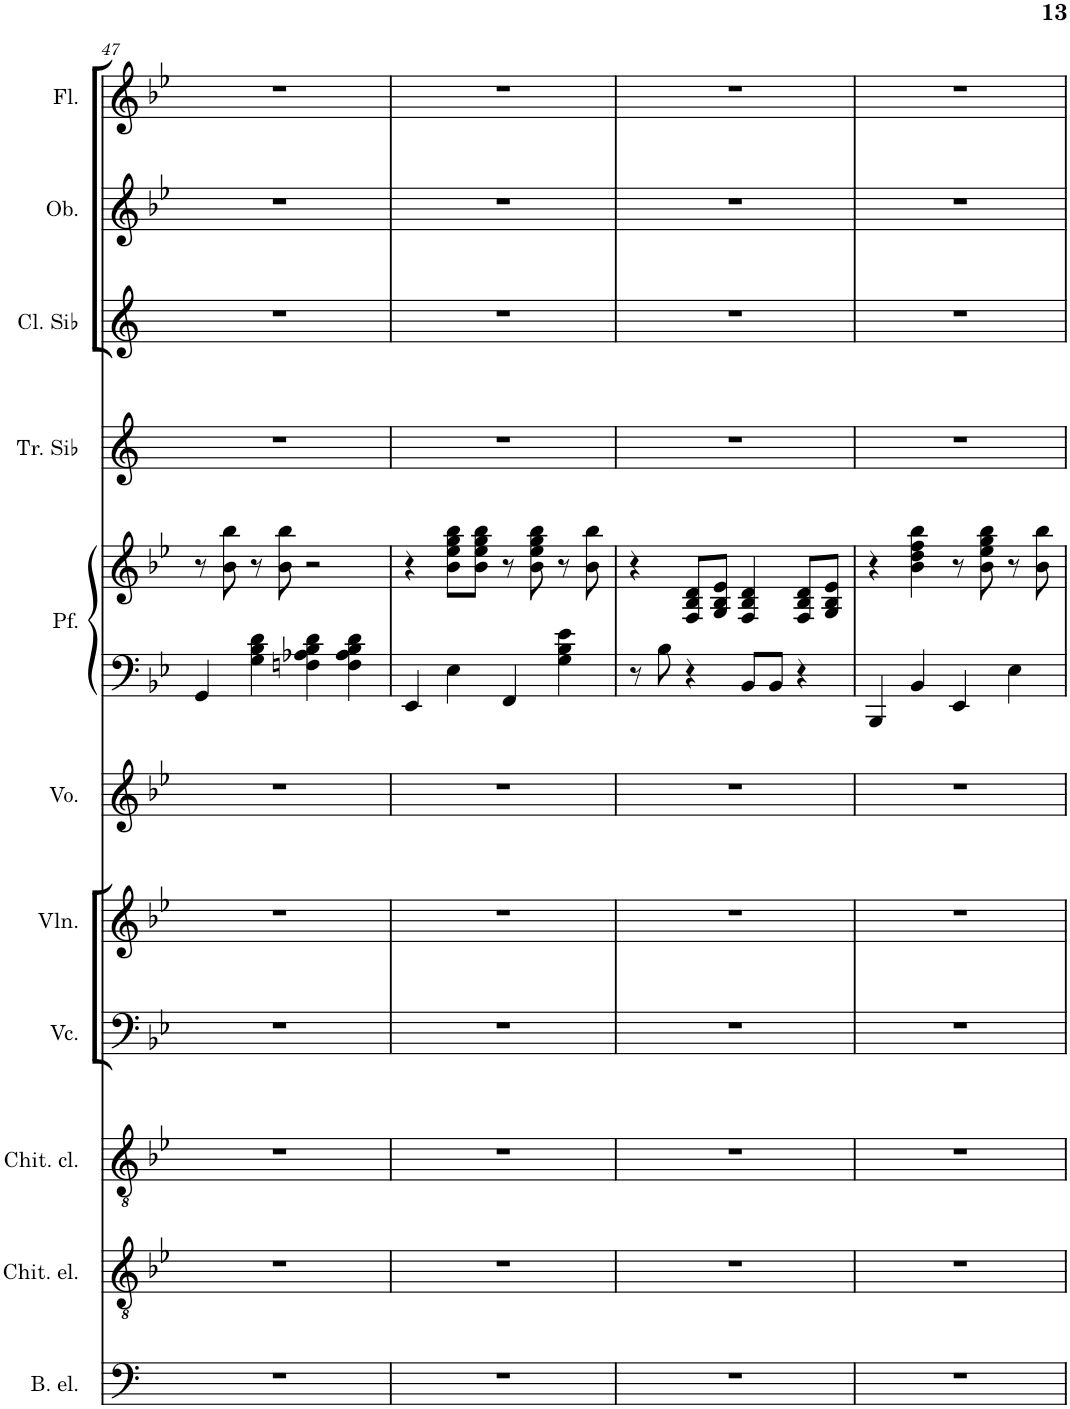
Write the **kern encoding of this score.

**kern	**kern	**kern	**kern	**kern	**kern	**kern	**kern	**kern	**kern	**kern	**kern
*part11	*part10	*part9	*part8	*part7	*part6	*part5	*part5	*part4	*part3	*part2	*part1
*staff12	*staff11	*staff10	*staff9	*staff8	*staff7	*staff6	*staff5	*staff4	*staff3	*staff2	*staff1
*I"Basso elettrico 6-corde	*I"Chitarra elettrica	*I"Chitarra classica	*I"Violoncello	*I"Violino	*I"Voce	*I"Piano	*	*I"Tromba in Sib	*I"Clarinetto in Sib	*I"Oboe	*I"Flauto
*I'B. el.	*I'Chit. el.	*I'Chit. cl.	*I'Vc.	*I'Vln.	*I'Vo.	*	*	*I'Tr. Sib	*I'Cl. Sib	*I'Ob.	*I'Fl.
!!LO:PB:g=z
*clefF4	*clefGv2	*clefGv2	*clefF4	*clefG2	*clefG2	*clefF4	*clefG2	*clefG2	*clefG2	*clefG2	*clefG2
*Trd7c12	*	*	*	*	*	*	*	*Trd1c2	*Trd1c2	*	*
*k[]	*k[b-e-]	*k[b-e-]	*k[b-e-]	*k[b-e-]	*k[b-e-]	*k[b-e-]	*k[b-e-]	*k[]	*k[]	*k[b-e-]	*k[b-e-]
*M4/4	*M4/4	*M4/4	*M4/4	*M4/4	*M4/4	*M4/4	*M4/4	*M4/4	*M4/4	*M4/4	*M4/4
=47	=47	=47	=47	=47	=47	=47	=47	=47	=47	=47	=47
1r	1r	1r	1r	1r	1r	4GG/	8r	1r	1r	1r	1r
.	.	.	.	.	.	.	8b-\ 8bb-\	.	.	.	.
.	.	.	.	.	.	4G\ 4B-\ 4d\	8r	.	.	.	.
.	.	.	.	.	.	.	8b-\ 8bb-\	.	.	.	.
.	.	.	.	.	.	4Fn\ 4A-X\ 4B-\ 4d\	2r	.	.	.	.
.	.	.	.	.	.	4F\ 4A-\ 4B-\ 4d\	.	.	.	.	.
=48	=48	=48	=48	=48	=48	=48	=48	=48	=48	=48	=48
1r	1r	1r	1r	1r	1r	4EE-/	4r	1r	1r	1r	1r
.	.	.	.	.	.	4E-\	8b-\ 8ee-\ 8gg\ 8bb-\L	.	.	.	.
.	.	.	.	.	.	.	8b-\ 8ee-\ 8gg\ 8bb-\J	.	.	.	.
.	.	.	.	.	.	4FF/	8r	.	.	.	.
.	.	.	.	.	.	.	8b-\ 8ee-\ 8gg\ 8bb-\	.	.	.	.
.	.	.	.	.	.	4G\ 4B-\ 4e-\	8r	.	.	.	.
.	.	.	.	.	.	.	8b-\ 8bb-\	.	.	.	.
=49	=49	=49	=49	=49	=49	=49	=49	=49	=49	=49	=49
1r	1r	1r	1r	1r	1r	8r	4r	1r	1r	1r	1r
.	.	.	.	.	.	8B-\	.	.	.	.	.
.	.	.	.	.	.	4r	8F/ 8B-/ 8d/L	.	.	.	.
.	.	.	.	.	.	.	8G/ 8B-/ 8e-/J	.	.	.	.
.	.	.	.	.	.	8BB-/L	4F/ 4B-/ 4d/	.	.	.	.
.	.	.	.	.	.	8BB-/J	.	.	.	.	.
.	.	.	.	.	.	4r	8F/ 8B-/ 8d/L	.	.	.	.
.	.	.	.	.	.	.	8G/ 8B-/ 8e-/J	.	.	.	.
=50	=50	=50	=50	=50	=50	=50	=50	=50	=50	=50	=50
1r	1r	1r	1r	1r	1r	4BBB-/	4r	1r	1r	1r	1r
.	.	.	.	.	.	4BB-/	4b-\ 4dd\ 4ff\ 4bb-\	.	.	.	.
.	.	.	.	.	.	4EE-/	8r	.	.	.	.
.	.	.	.	.	.	.	8b-\ 8ee-\ 8gg\ 8bb-\	.	.	.	.
.	.	.	.	.	.	4E-\	8r	.	.	.	.
.	.	.	.	.	.	.	8b-\ 8bb-\	.	.	.	.
=	=	=	=	=	=	=	=	=	=	=	=
*-	*-	*-	*-	*-	*-	*-	*-	*-	*-	*-	*-
